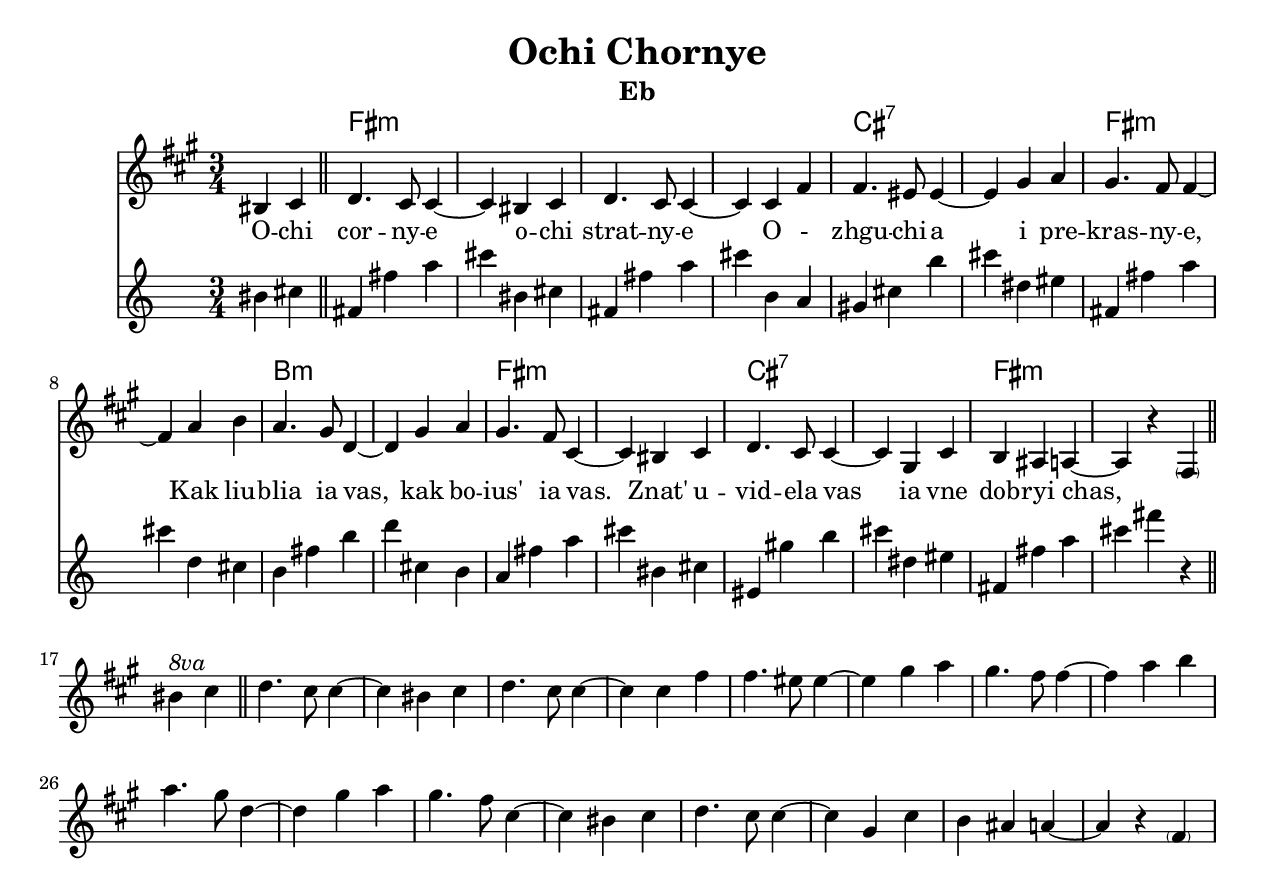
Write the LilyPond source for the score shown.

\version "2.18.0"
%\include "english.ly"
\pointAndClickOff

\paper{
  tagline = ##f
  print-all-headers = ##t
  #(set-paper-size "letter")
}
date = #(strftime "%d-%m-%Y" (localtime (current-time)))

%\markup{ \italic{ " Updated " \date  }  }

%\markup{ Got something to say? }

first = {

  \bar "||"
  f4. e8 e4~
  e4 dis e|
  f4. e8 e4~
  e4 e a

  a4. gis8 gis4~|
  gis4 b c
  b4. a8 a4~
  a4 c d|

  c4. b8 f4~
  f4 b c|
  b4. a8 e4~|
  e4 dis e

  f4. e8 e4~
  e4 b e
  d4 cis c~
  c4 r \parenthesize a
}

%#################################### Melody ########################
melody = \relative c {

  \clef treble
  \key a \minor
  \time 3/4
  \partial 4*2  dis4 e  %lead in notes
  \first
  \break
  \bar "||"

  \partial 4*2  dis'4^\markup { \italic 8va} e  %lead in notes
  \first

}

%################################# Lyrics #####################
\addlyrics{
  O -- chi cor -- ny -- e
  o -- chi strat -- ny -- e
  O - zhgu -- chi -- a
  i pre -- kras -- ny -- e,
  Kak liu -- blia ia vas,
  kak bo -- ius' ia vas.
  Znat' u -- vid -- ela vas
  ia vne dob -- ryi chas,
}
%################################# Chords #######################

second = \relative c'{
  \partial 4*2  dis4 e  %lead in notes
  a,4 a' c
  e4 dis, e
  a,4 a' c
  e4 d, c

  b4 e d'
  e4 fis, gis  %up 8va from orig.
  a,4 a' c
  e4 f, e

  d4 a' d
  f4 e, d
  c4 a' c

  e4 dis, e
  gis,4 b' d
  e4 fis, gis  %up 8va from orig.
  a,4 a' c
  e4 a r

}
harmonies = \chordmode {
  s4*2
  a4:m s2
  s4*9
  e4:7 s2
  s4*3
  a4:m s2
  s4*3
  d4:m s2
  s4*3
  a4:m s2
  s4*3
  e4:7 s2
  s4*3
  a4:m
  s4*3
}

\score {\transpose c a
  <<
    \new ChordNames {
      \set chordChanges = ##f
      \harmonies
    }
    \new Staff
    \melody
    \new Staff \second
  >>
  \header{
    title= "Ochi Chornye"
    subtitle=""
    composer= ""
    instrument = "Eb"
    arranger= ""
  }
  \layout{indent = 1.0\cm}
  \midi{
    \tempo 4 = 120
  }
}
